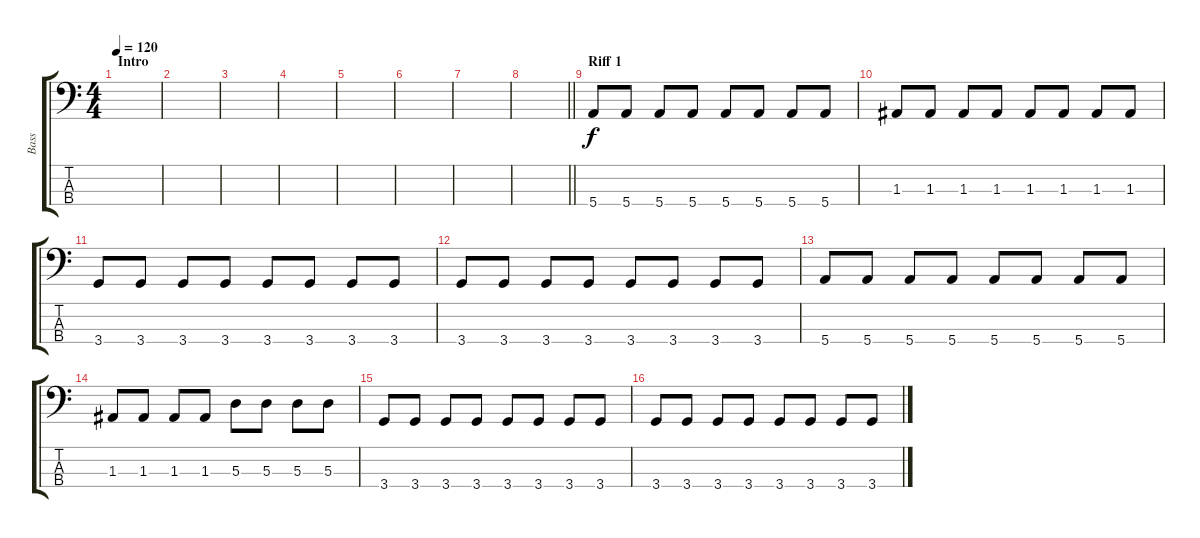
\track ("Bass" "Bass") {instrument electricbassfinger}
\staff {score tabs}
\tuning (G2 D2 A1 E1) {hide}
\ts (4 4)
\section ("" "Intro")
\tempo 120
\clef f4
\ks c
|
|
|
|
|
|
|
\barLineRight lightlight
|
\section ("" "Riff 1")
5.4.8 5.4.8 5.4.8 5.4.8 5.4.8 5.4.8 5.4.8 5.4.8 |
1.3.8 1.3.8 1.3.8 1.3.8 1.3.8 1.3.8 1.3.8 1.3.8 |
3.4.8 3.4.8 3.4.8 3.4.8 3.4.8 3.4.8 3.4.8 3.4.8 |
3.4.8 3.4.8 3.4.8 3.4.8 3.4.8 3.4.8 3.4.8 3.4.8 |
5.4.8 5.4.8 5.4.8 5.4.8 5.4.8 5.4.8 5.4.8 5.4.8 |
1.3.8 1.3.8 1.3.8 1.3.8 5.3.8 5.3.8 5.3.8 5.3.8 |
3.4.8 3.4.8 3.4.8 3.4.8 3.4.8 3.4.8 3.4.8 3.4.8 |
3.4.8 3.4.8 3.4.8 3.4.8 3.4.8 3.4.8 3.4.8 3.4.8
